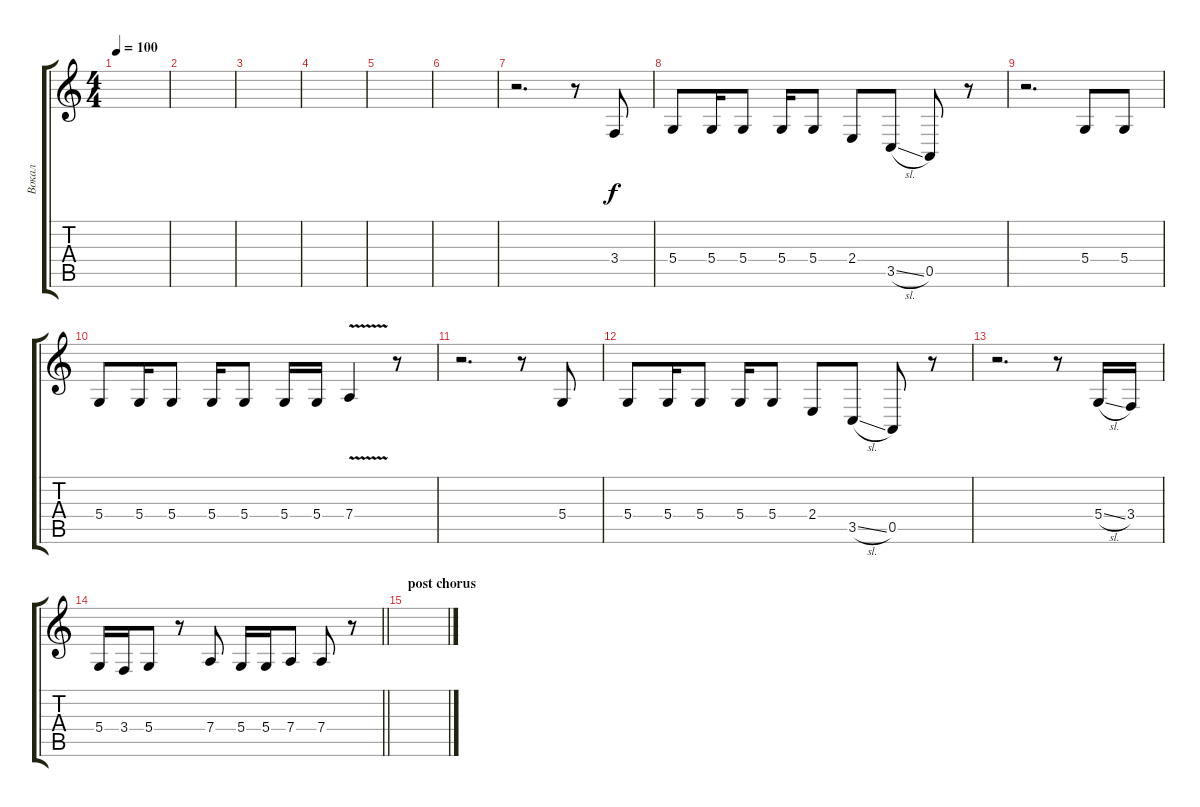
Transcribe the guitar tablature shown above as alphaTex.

\track ("Вокал" "Вокал") {instrument altosax}
\staff {score tabs}
\tuning (E4 B3 G3 D3 A2 D2) {hide}
\ts (4 4)
\tempo 100
\clef g2
\ks c
|
|
|
|
|
|
r.2{d} r.8 3.4.8 |
5.4.8 5.4.16 5.4.8 5.4.16 5.4.8 2.4.8 3.5{sl}.8 0.5.8 r.8 |
r.2{d} 5.4.8 5.4.8 |
5.4.8 5.4.16 5.4.8 5.4.16 5.4.8 5.4.16 5.4.16 7.4{v}.4 r.8 |
r.2{d} r.8 5.4.8 |
5.4.8 5.4.16 5.4.8 5.4.16 5.4.8 2.4.8 3.5{sl}.8 0.5.8 r.8 |
r.2{d} r.8 5.4{sl}.16 3.4.16 |
\barLineRight lightlight
5.4.16 3.4.16 5.4.8 r.8 7.4.8 5.4.16 5.4.16 7.4.8 7.4.8 r.8 |
\section ("" "post chorus")
